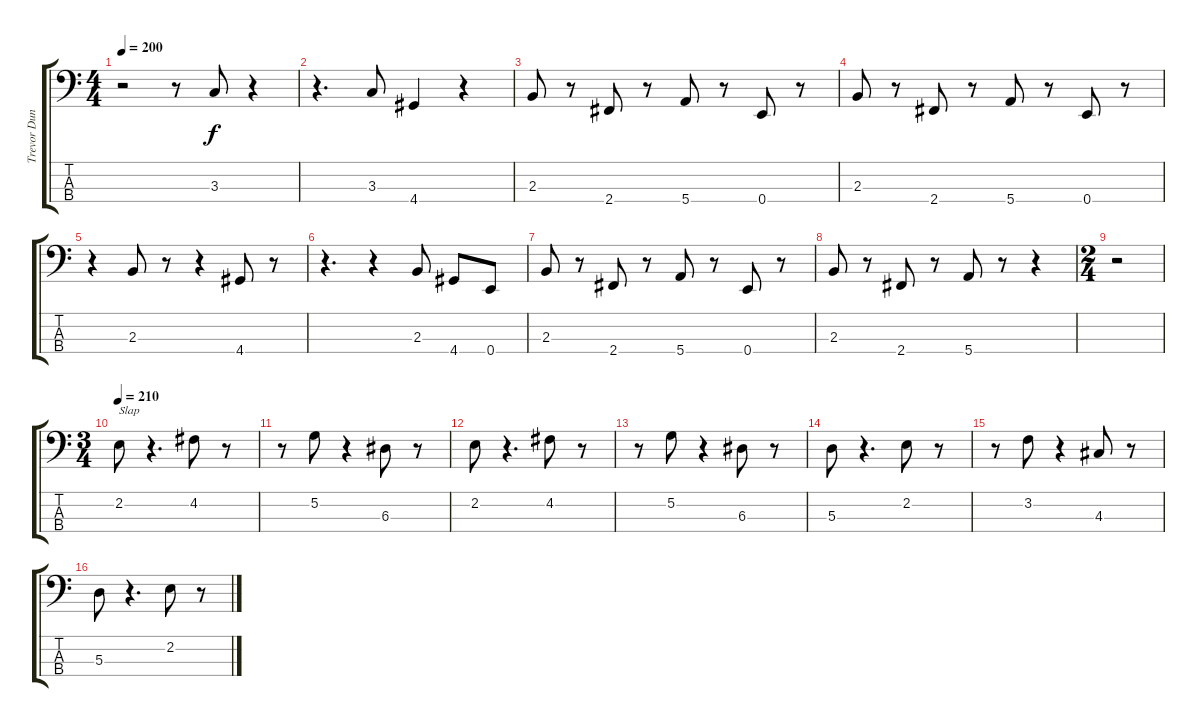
\track ("Trevor Dunn - Bass" "Trevor Dun") {instrument electricbassfinger}
\staff {score tabs}
\tuning (G2 D2 A1 E1) {hide}
\ts (4 4)
\tempo 200
\clef f4
\ks c
r.2{dy f} r.8 3.3.8 r.4 |
r.4{d} 3.3.8 4.4.4 r.4 |
2.3.8 r.8 2.4.8 r.8 5.4.8 r.8 0.4.8 r.8 |
2.3.8 r.8 2.4.8 r.8 5.4.8 r.8 0.4.8 r.8 |
r.4 2.3.8 r.8 r.4 4.4.8 r.8 |
r.4{d} r.4 2.3.8 4.4.8 0.4.8 |
2.3.8 r.8 2.4.8 r.8 5.4.8 r.8 0.4.8 r.8 |
2.3.8 r.8 2.4.8 r.8 5.4.8 r.8 r.4 |
\ts (2 4)
r.2 |
\ts (3 4)
\tempo 210
2.2.8{txt "Slap" instrument slapbass2} r.4{d} 4.2.8 r.8 |
r.8 5.2.8 r.4 6.3.8 r.8 |
2.2.8 r.4{d} 4.2.8 r.8 |
r.8 5.2.8 r.4 6.3.8 r.8 |
5.3.8 r.4{d} 2.2.8 r.8 |
r.8 3.2.8 r.4 4.3.8 r.8 |
5.3.8 r.4{d} 2.2.8 r.8
